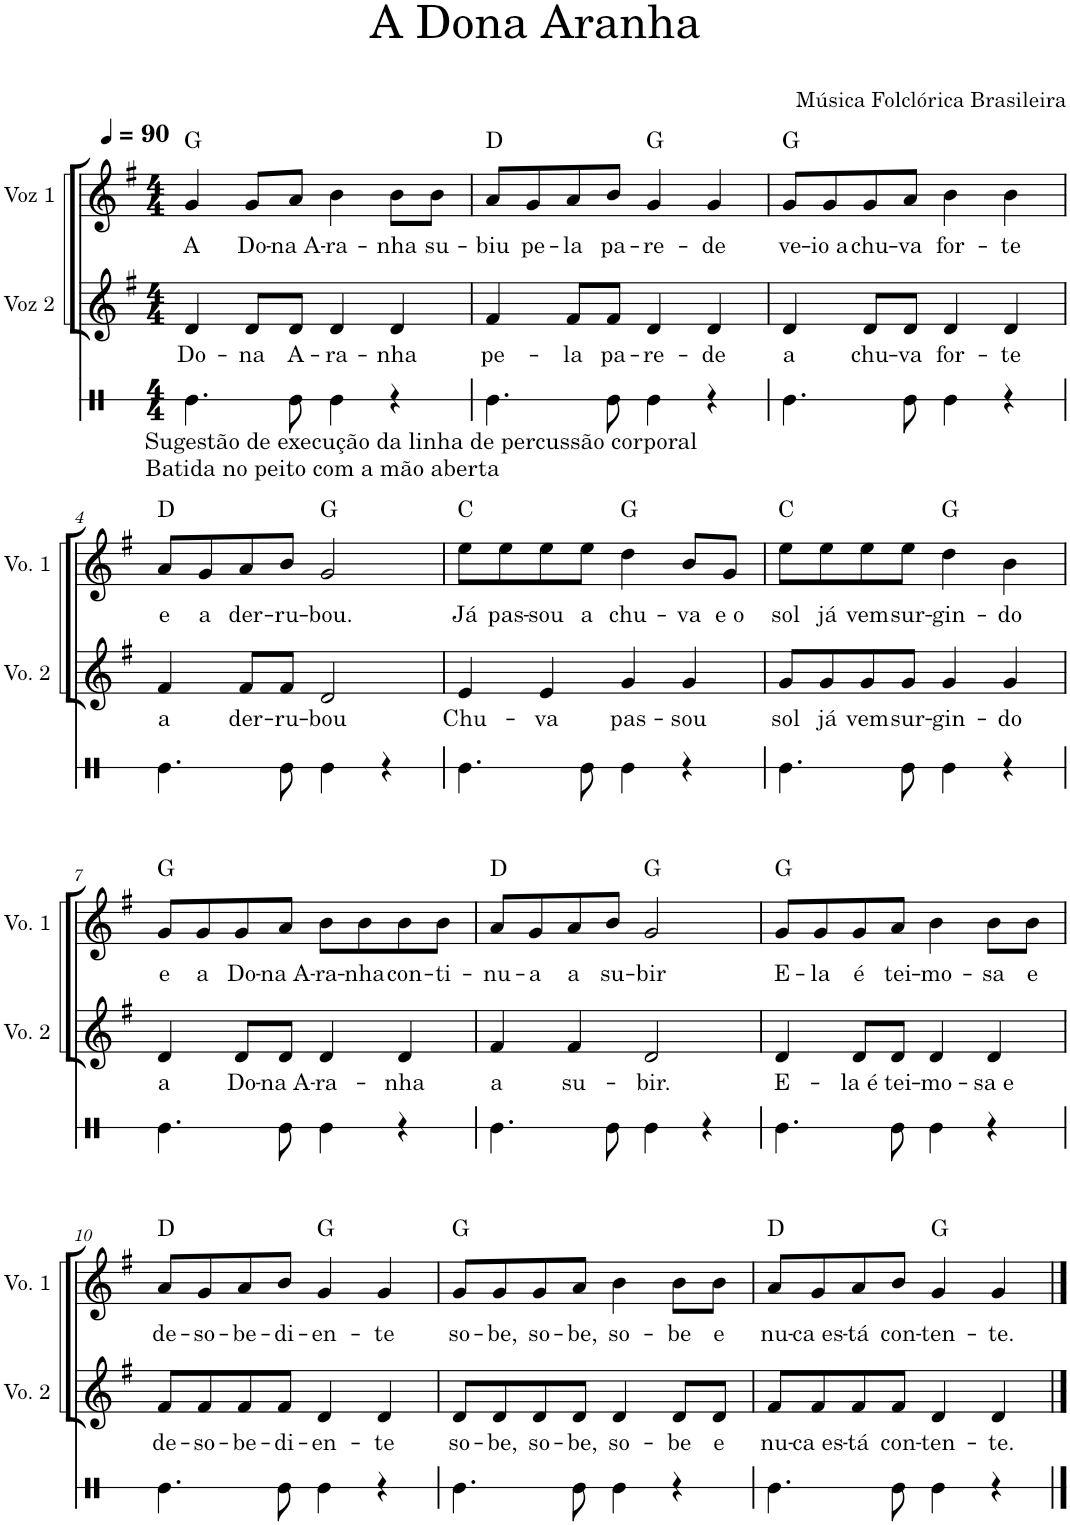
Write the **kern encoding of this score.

**kern	**kern	**text	**kern	**text	**harte
*part3	*part2	*part2	*part1	*part1	*part1
*staff3	*staff2	*staff2	*staff1	*staff1	*
*I"Bumbo de Concerto	*I"Voz 2	*	*I"Voz 1	*	*
*I'B Dr	*I'Vo. 2	*	*I'Vo. 1	*	*
*stria1	*	*	*	*	*
*clefX	*clefG2	*	*clefG2	*	*
*k[]	*k[f#]	*	*k[f#]	*	*
*M4/4	*M4/4	*	*M4/4	*	*
*MM90	*MM90	*	*MM90	*	*
=1	=1	=1	=1	=1	=1
!LO:TX:b:t=Sugestão de execução da linha de percussão corporal	!	!	!	!	!
!LO:TX:b:t=Batida no peito com a mão aberta	!	!	!	!	!
!	!	!LO:LY:b	!	!LO:LY:b	!
4.Re\	4d/	Do-	4g/	A	G:maj
!	!	!LO:LY:b	!	!LO:LY:b	!
.	8d/L	-na	8g/L	Do-	.
!	!	!LO:LY:b	!	!LO:LY:b	!
8Re\	8d/J	A-	8a/J	-na A-	.
!	!	!LO:LY:b	!	!LO:LY:b	!
4Re\	4d/	-ra-	4b\	-ra-	.
!	!	!LO:LY:b	!	!LO:LY:b	!
4r	4d/	-nha	8b\L	-nha	.
!	!	!	!	!LO:LY:b	!
.	.	.	8b\J	su-	.
=2	=2	=2	=2	=2	=2
!	!	!LO:LY:b	!	!LO:LY:b	!
4.Re\	4f#/	pe-	8a/L	-biu	D:maj
!	!	!	!	!LO:LY:b	!
.	.	.	8g/	pe-	.
!	!	!LO:LY:b	!	!LO:LY:b	!
.	8f#/L	-la	8a/	-la	.
!	!	!LO:LY:b	!	!LO:LY:b	!
8Re\	8f#/J	pa-	8b/J	pa-	.
!	!	!LO:LY:b	!	!LO:LY:b	!
4Re\	4d/	-re-	4g/	-re-	G:maj
!	!	!LO:LY:b	!	!LO:LY:b	!
4r	4d/	-de	4g/	-de	.
=3	=3	=3	=3	=3	=3
!	!	!LO:LY:b	!	!LO:LY:b	!
4.Re\	4d/	a	8g/L	ve-	G:maj
!	!	!	!	!LO:LY:b	!
.	.	.	8g/	-io a	.
!	!	!LO:LY:b	!	!LO:LY:b	!
.	8d/L	chu-	8g/	chu-	.
!	!	!LO:LY:b	!	!LO:LY:b	!
8Re\	8d/J	-va	8a/J	-va	.
!	!	!LO:LY:b	!	!LO:LY:b	!
4Re\	4d/	for-	4b\	for-	.
!	!	!LO:LY:b	!	!LO:LY:b	!
4r	4d/	-te	4b\	-te	.
!!LO:LB:g=z
=4	=4	=4	=4	=4	=4
!	!	!LO:LY:b	!	!LO:LY:b	!
4.Re\	4f#/	a	8a/L	e	D:maj
!	!	!	!	!LO:LY:b	!
.	.	.	8g/	a	.
!	!	!LO:LY:b	!	!LO:LY:b	!
.	8f#/L	der-	8a/	der-	.
!	!	!LO:LY:b	!	!LO:LY:b	!
8Re\	8f#/J	-ru-	8b/J	-ru-	.
!	!	!LO:LY:b	!	!LO:LY:b	!
4Re\	2d/	-bou	2g/	-bou.	G:maj
4r	.	.	.	.	.
=5	=5	=5	=5	=5	=5
!	!	!LO:LY:b	!	!LO:LY:b	!
4.Re\	4e/	Chu-	8ee\L	Já	C:maj
!	!	!	!	!LO:LY:b	!
.	.	.	8ee\	pas-	.
!	!	!LO:LY:b	!	!LO:LY:b	!
.	4e/	-va	8ee\	-sou	.
!	!	!	!	!LO:LY:b	!
8Re\	.	.	8ee\J	a	.
!	!	!LO:LY:b	!	!LO:LY:b	!
4Re\	4g/	pas-	4dd\	chu-	G:maj
!	!	!LO:LY:b	!	!LO:LY:b	!
4r	4g/	-sou	8b/L	-va	.
!	!	!	!	!LO:LY:b	!
.	.	.	8g/J	e o	.
=6	=6	=6	=6	=6	=6
!	!	!LO:LY:b	!	!LO:LY:b	!
4.Re\	8g/L	sol	8ee\L	sol	C:maj
!	!	!LO:LY:b	!	!LO:LY:b	!
.	8g/	já	8ee\	já	.
!	!	!LO:LY:b	!	!LO:LY:b	!
.	8g/	vem	8ee\	vem	.
!	!	!LO:LY:b	!	!LO:LY:b	!
8Re\	8g/J	sur-	8ee\J	sur-	.
!	!	!LO:LY:b	!	!LO:LY:b	!
4Re\	4g/	-gin-	4dd\	-gin-	G:maj
!	!	!LO:LY:b	!	!LO:LY:b	!
4r	4g/	-do	4b\	-do	.
!!LO:LB:g=z
=7	=7	=7	=7	=7	=7
!	!	!LO:LY:b	!	!LO:LY:b	!
4.Re\	4d/	a	8g/L	e	G:maj
!	!	!	!	!LO:LY:b	!
.	.	.	8g/	a	.
!	!	!LO:LY:b	!	!LO:LY:b	!
.	8d/L	Do-	8g/	Do-	.
!	!	!LO:LY:b	!	!LO:LY:b	!
8Re\	8d/J	-na A-	8a/J	-na A-	.
!	!	!LO:LY:b	!	!LO:LY:b	!
4Re\	4d/	-ra-	8b\L	-ra-	.
!	!	!	!	!LO:LY:b	!
.	.	.	8b\	-nha	.
!	!	!LO:LY:b	!	!LO:LY:b	!
4r	4d/	-nha	8b\	con-	.
!	!	!	!	!LO:LY:b	!
.	.	.	8b\J	-ti-	.
=8	=8	=8	=8	=8	=8
!	!	!LO:LY:b	!	!LO:LY:b	!
4.Re\	4f#/	a	8a/L	-nu-	D:maj
!	!	!	!	!LO:LY:b	!
.	.	.	8g/	-a	.
!	!	!LO:LY:b	!	!LO:LY:b	!
.	4f#/	su-	8a/	a	.
!	!	!	!	!LO:LY:b	!
8Re\	.	.	8b/J	su-	.
!	!	!LO:LY:b	!	!LO:LY:b	!
4Re\	2d/	-bir.	2g/	-bir	G:maj
4r	.	.	.	.	.
=9	=9	=9	=9	=9	=9
!	!	!LO:LY:b	!	!LO:LY:b	!
4.Re\	4d/	E-	8g/L	E-	G:maj
!	!	!	!	!LO:LY:b	!
.	.	.	8g/	-la	.
!	!	!LO:LY:b	!	!LO:LY:b	!
.	8d/L	-la é	8g/	é	.
!	!	!LO:LY:b	!	!LO:LY:b	!
8Re\	8d/J	tei-	8a/J	tei-	.
!	!	!LO:LY:b	!	!LO:LY:b	!
4Re\	4d/	-mo-	4b\	-mo-	.
!	!	!LO:LY:b	!	!LO:LY:b	!
4r	4d/	-sa e	8b\L	-sa	.
!	!	!	!	!LO:LY:b	!
.	.	.	8b\J	e	.
!!LO:LB:g=z
=10	=10	=10	=10	=10	=10
!	!	!LO:LY:b	!	!LO:LY:b	!
4.Re\	8f#/L	de-	8a/L	de-	D:maj
!	!	!LO:LY:b	!	!LO:LY:b	!
.	8f#/	-so-	8g/	-so-	.
!	!	!LO:LY:b	!	!LO:LY:b	!
.	8f#/	-be-	8a/	-be-	.
!	!	!LO:LY:b	!	!LO:LY:b	!
8Re\	8f#/J	-di-	8b/J	-di-	.
!	!	!LO:LY:b	!	!LO:LY:b	!
4Re\	4d/	-en-	4g/	-en-	G:maj
!	!	!LO:LY:b	!	!LO:LY:b	!
4r	4d/	-te	4g/	-te	.
=11	=11	=11	=11	=11	=11
!	!	!LO:LY:b	!	!LO:LY:b	!
4.Re\	8d/L	so-	8g/L	so-	G:maj
!	!	!LO:LY:b	!	!LO:LY:b	!
.	8d/	-be,	8g/	-be,	.
!	!	!LO:LY:b	!	!LO:LY:b	!
.	8d/	so-	8g/	so-	.
!	!	!LO:LY:b	!	!LO:LY:b	!
8Re\	8d/J	-be,	8a/J	-be,	.
!	!	!LO:LY:b	!	!LO:LY:b	!
4Re\	4d/	so-	4b\	so-	.
!	!	!LO:LY:b	!	!LO:LY:b	!
4r	8d/L	-be	8b\L	-be	.
!	!	!LO:LY:b	!	!LO:LY:b	!
.	8d/J	e	8b\J	e	.
=12	=12	=12	=12	=12	=12
!	!	!LO:LY:b	!	!LO:LY:b	!
4.Re\	8f#/L	nu-	8a/L	nu-	D:maj
!	!	!LO:LY:b	!	!LO:LY:b	!
.	8f#/	-ca es-	8g/	-ca es-	.
!	!	!LO:LY:b	!	!LO:LY:b	!
.	8f#/	-tá	8a/	-tá	.
!	!	!LO:LY:b	!	!LO:LY:b	!
8Re\	8f#/J	con-	8b/J	con-	.
!	!	!LO:LY:b	!	!LO:LY:b	!
4Re\	4d/	-ten-	4g/	-ten-	G:maj
!	!	!LO:LY:b	!	!LO:LY:b	!
4r	4d/	-te.	4g/	-te.	.
==	==	==	==	==	==
*-	*-	*-	*-	*-	*-
